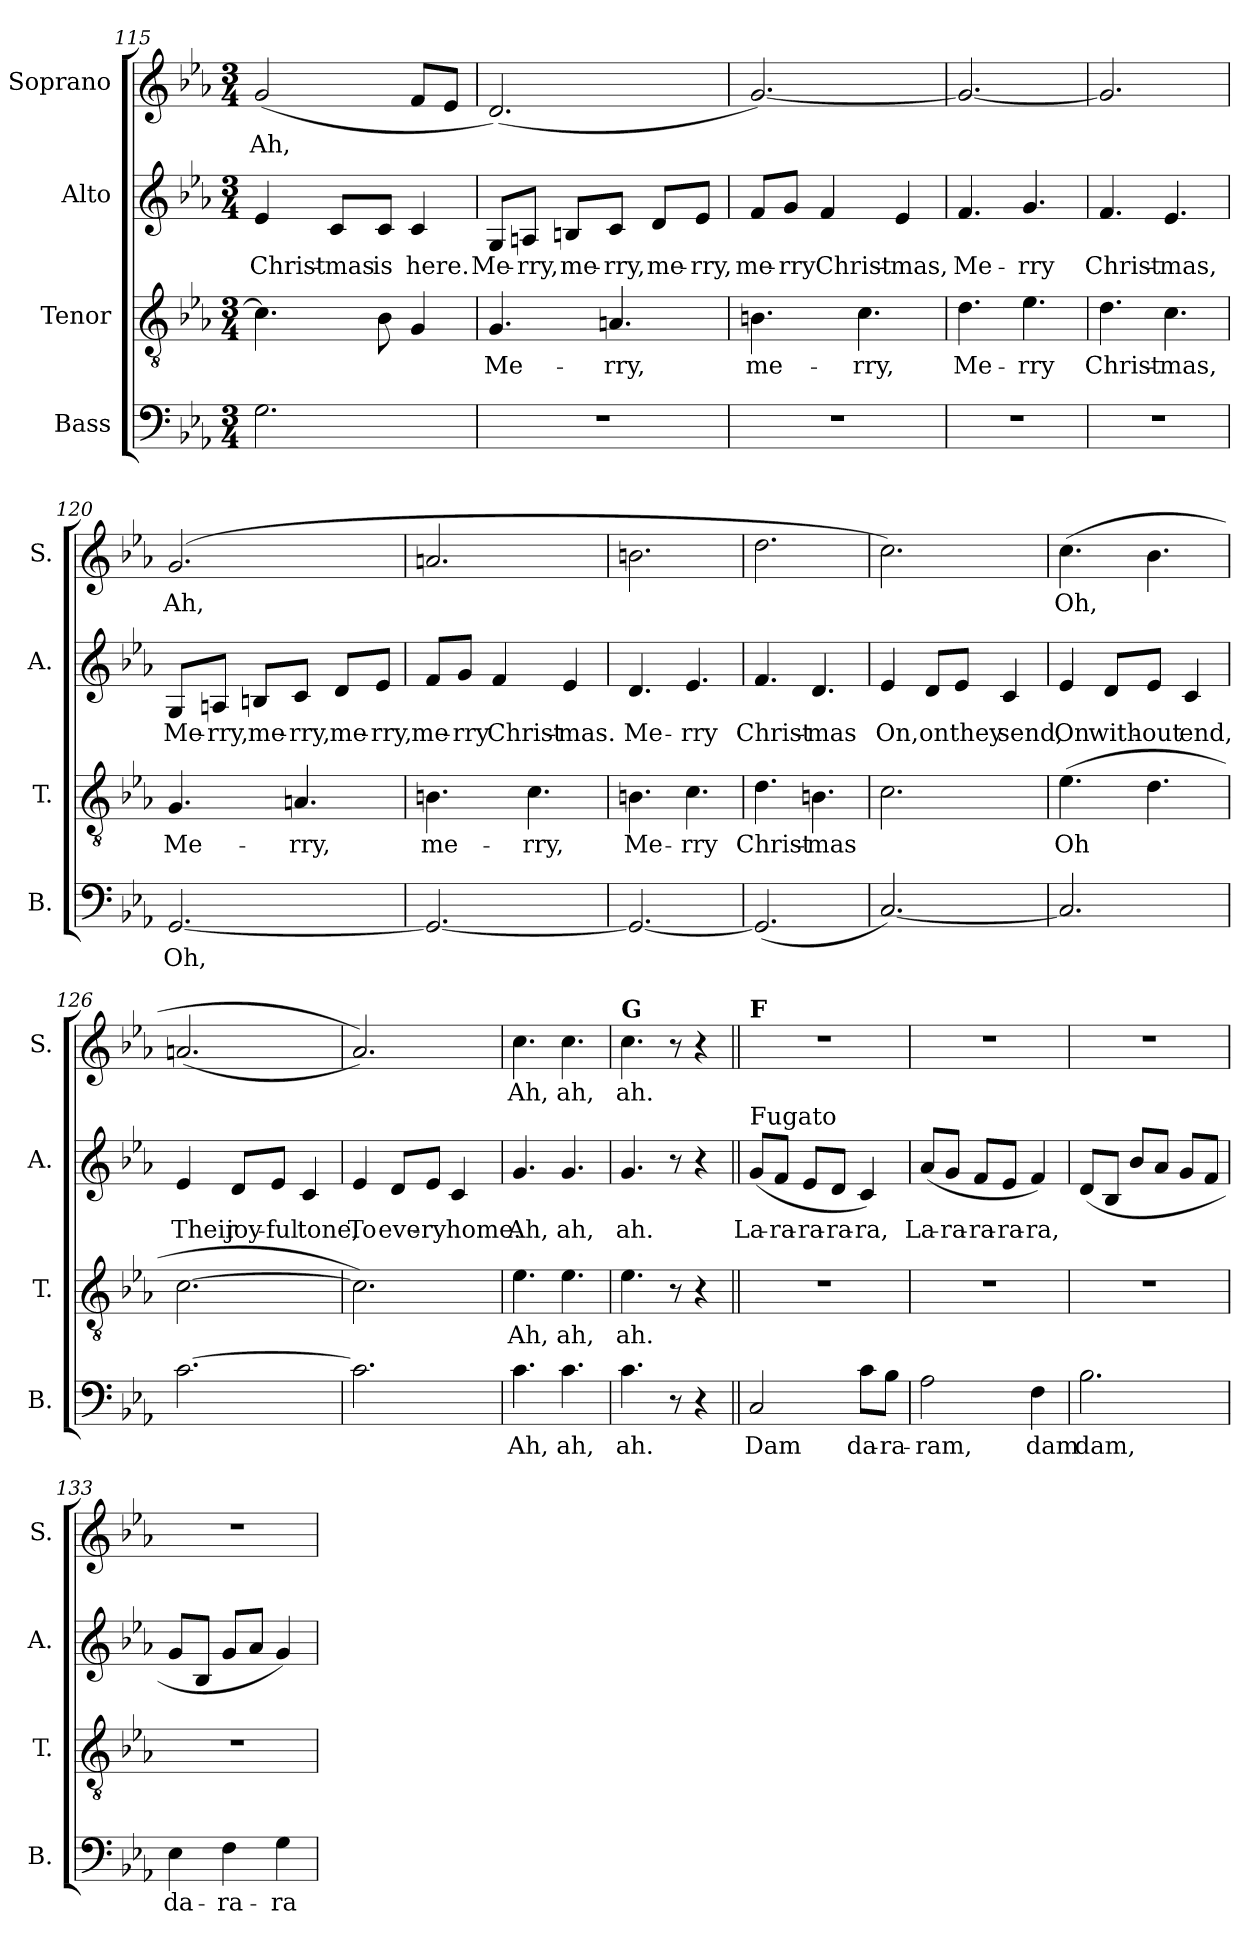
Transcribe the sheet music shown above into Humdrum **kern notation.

**kern	**text	**kern	**text	**kern	**text	**kern	**text
*part4	*part4	*part3	*part3	*part2	*part2	*part1	*part1
*staff4	*staff4	*staff3	*staff3	*staff2	*staff2	*staff1	*staff1
*I"Bass	*	*I"Tenor	*	*I"Alto	*	*I"Soprano	*
*I'B.	*	*I'T.	*	*I'A.	*	*I'S.	*
*clefF4	*	*clefGv2	*	*clefG2	*	*clefG2	*
*k[b-e-a-]	*	*k[b-e-a-]	*	*k[b-e-a-]	*	*k[b-e-a-]	*
*M3/4	*	*M3/4	*	*M3/4	*	*M3/4	*
=115	=115	=115	=115	=115	=115	=115	=115
!	!	!	!	!	!LO:LY:b	!	!LO:LY:b
2.G\	.	4.c\]	.	4e-/	Christ-	(>2g/	Ah,
!	!	!	!	!	!LO:LY:b	!	!
.	.	.	.	8c/L	-mas	.	.
!	!	!	!	!	!LO:LY:b	!	!
.	.	8B-\	.	8c/J	is	.	.
!	!	!	!	!	!LO:LY:b	!	!
.	.	4G/	.	4c/	here.	8f/L	.
.	.	.	.	.	.	8e-/J	.
=116	=116	=116	=116	=116	=116	=116	=116
!	!	!	!LO:LY:b	!	!LO:LY:b	!	!
2.r	.	4.G/	Me-	8G/L	Me-	(<2.d/)	.
!	!	!	!	!	!LO:LY:b	!	!
.	.	.	.	8An/J	-rry,	.	.
!	!	!	!	!	!LO:LY:b	!	!
.	.	.	.	8Bn/L	me-	.	.
!	!	!	!LO:LY:b	!	!LO:LY:b	!	!
.	.	4.An/	-rry,	8c/J	-rry,	.	.
!	!	!	!	!	!LO:LY:b	!	!
.	.	.	.	8d/L	me-	.	.
!	!	!	!	!	!LO:LY:b	!	!
.	.	.	.	8e-/J	-rry,	.	.
=117	=117	=117	=117	=117	=117	=117	=117
!	!	!	!LO:LY:b	!	!LO:LY:b	!	!
2.r	.	4.Bn\	me-	8f/L	me-	[2.g/)	.
!	!	!	!	!	!LO:LY:b	!	!
.	.	.	.	8g/J	-rry	.	.
!	!	!	!	!	!LO:LY:b	!	!
.	.	.	.	4f/	Christ-	.	.
!	!	!	!LO:LY:b	!	!	!	!
.	.	4.c\	-rry,	.	.	.	.
!	!	!	!	!	!LO:LY:b	!	!
.	.	.	.	4e-/	-mas,	.	.
=118	=118	=118	=118	=118	=118	=118	=118
!	!	!	!LO:LY:b	!	!LO:LY:b	!	!
2.r	.	4.d\	Me-	4.f/	Me-	2.g/_	.
!	!	!	!LO:LY:b	!	!LO:LY:b	!	!
.	.	4.e-\	-rry	4.g/	-rry	.	.
=119	=119	=119	=119	=119	=119	=119	=119
!	!	!	!LO:LY:b	!	!LO:LY:b	!	!
2.r	.	4.d\	Christ-	4.f/	Christ-	2.g/]	.
!	!	!	!LO:LY:b	!	!LO:LY:b	!	!
.	.	4.c\	-mas,	4.e-/	-mas,	.	.
!!LO:PB:g=z
=120	=120	=120	=120	=120	=120	=120	=120
!	!LO:LY:b	!	!LO:LY:b	!	!LO:LY:b	!	!LO:LY:b
[2.GG/	Oh,	4.G/	Me-	8G/L	Me-	(>2.g/	Ah,
!	!	!	!	!	!LO:LY:b	!	!
.	.	.	.	8An/J	-rry,	.	.
!	!	!	!	!	!LO:LY:b	!	!
.	.	.	.	8Bn/L	me-	.	.
!	!	!	!LO:LY:b	!	!LO:LY:b	!	!
.	.	4.An/	-rry,	8c/J	-rry,	.	.
!	!	!	!	!	!LO:LY:b	!	!
.	.	.	.	8d/L	me-	.	.
!	!	!	!	!	!LO:LY:b	!	!
.	.	.	.	8e-/J	-rry,	.	.
=121	=121	=121	=121	=121	=121	=121	=121
!	!	!	!LO:LY:b	!	!LO:LY:b	!	!
2.GG/_	.	4.Bn\	me-	8f/L	me-	2.an/	.
!	!	!	!	!	!LO:LY:b	!	!
.	.	.	.	8g/J	-rry	.	.
!	!	!	!	!	!LO:LY:b	!	!
.	.	.	.	4f/	Christ-	.	.
!	!	!	!LO:LY:b	!	!	!	!
.	.	4.c\	-rry,	.	.	.	.
!	!	!	!	!	!LO:LY:b	!	!
.	.	.	.	4e-/	-mas.	.	.
=122	=122	=122	=122	=122	=122	=122	=122
!	!	!	!LO:LY:b	!	!LO:LY:b	!	!
2.GG/_	.	4.Bn\	Me-	4.d/	Me-	2.bn\	.
!	!	!	!LO:LY:b	!	!LO:LY:b	!	!
.	.	4.c\	-rry	4.e-/	-rry	.	.
=123	=123	=123	=123	=123	=123	=123	=123
!	!	!	!LO:LY:b	!	!LO:LY:b	!	!
(<2.GG/]	.	4.d\	Christ-	4.f/	Christ-	2.dd\	.
!	!	!	!LO:LY:b	!	!LO:LY:b	!	!
.	.	4.Bn\	-mas	4.d/	-mas	.	.
=124	=124	=124	=124	=124	=124	=124	=124
!	!	!	!	!	!LO:LY:b	!	!
[2.C/)	.	2.c\	.	4e-/	On,	2.cc\)	.
!	!	!	!	!	!LO:LY:b	!	!
.	.	.	.	8d/L	on	.	.
!	!	!	!	!	!LO:LY:b	!	!
.	.	.	.	8e-/J	they	.	.
!	!	!	!	!	!LO:LY:b	!	!
.	.	.	.	4c/	send,	.	.
=125	=125	=125	=125	=125	=125	=125	=125
!	!	!	!LO:LY:b	!	!LO:LY:b	!	!LO:LY:b
2.C/]	.	(>4.e-\	Oh	4e-/	On	(>4.cc\	Oh,
!	!	!	!	!	!LO:LY:b	!	!
.	.	.	.	8d/L	with-	.	.
!	!	!	!	!	!LO:LY:b	!	!
.	.	4.d\	.	8e-/J	-out	4.b-\	.
!	!	!	!	!	!LO:LY:b	!	!
.	.	.	.	4c/	end,	.	.
!!LO:LB:g=z
=126	=126	=126	=126	=126	=126	=126	=126
!	!	!	!	!	!LO:LY:b	!	!
[2.c\	.	[2.c\	.	4e-/	Their	(<2.an/	.
!	!	!	!	!	!LO:LY:b	!	!
.	.	.	.	8d/L	joy-	.	.
!	!	!	!	!	!LO:LY:b	!	!
.	.	.	.	8e-/J	-ful	.	.
!	!	!	!	!	!LO:LY:b	!	!
.	.	.	.	4c/	tone,	.	.
=127	=127	=127	=127	=127	=127	=127	=127
!	!	!	!	!	!LO:LY:b	!	!
2.c\]	.	2.c\])	.	4e-/	To	2.a-/))	.
!	!	!	!	!	!LO:LY:b	!	!
.	.	.	.	8d/L	eve-	.	.
!	!	!	!	!	!LO:LY:b	!	!
.	.	.	.	8e-/J	-ry	.	.
!	!	!	!	!	!LO:LY:b	!	!
.	.	.	.	4c/	home.	.	.
=128	=128	=128	=128	=128	=128	=128	=128
!	!LO:LY:b	!	!LO:LY:b	!	!LO:LY:b	!	!LO:LY:b
4.c\	Ah,	4.e-\	Ah,	4.g/	Ah,	4.cc\	Ah,
!	!LO:LY:b	!	!LO:LY:b	!	!LO:LY:b	!	!LO:LY:b
4.c\	ah,	4.e-\	ah,	4.g/	ah,	4.cc\	ah,
=129	=129	=129	=129	=129	=129	=129	=129
!	!	!	!	!	!	!LO:TX:a:B:t=G	!
!	!LO:LY:b	!	!LO:LY:b	!	!LO:LY:b	!	!LO:LY:b
4.c\	ah.	4.e-\	ah.	4.g/	ah.	4.cc\	ah.
8r	.	8r	.	8r	.	8r	.
4r	.	4r	.	4r	.	4r	.
=130||	=130||	=130||	=130||	=130||	=130||	=130||	=130||
!	!	!	!	!	!	!LO:TX:a:B:t=F	!
!	!	!	!	!LO:TX:a:t=Fugato	!	!	!
!	!LO:LY:b	!	!	!	!LO:LY:b	!	!
2C/	Dam	2.r	.	(>8g/L	La-	2.r	.
!	!	!	!	!	!LO:LY:b	!	!
.	.	.	.	8f/J	-ra-	.	.
!	!	!	!	!	!LO:LY:b	!	!
.	.	.	.	8e-/L	-ra-	.	.
!	!	!	!	!	!LO:LY:b	!	!
.	.	.	.	8d/J	-ra-	.	.
!	!LO:LY:b	!	!	!	!LO:LY:b	!	!
8c\L	da-	.	.	4c/)	-ra,	.	.
!	!LO:LY:b	!	!	!	!	!	!
8B-\J	-ra-	.	.	.	.	.	.
=131	=131	=131	=131	=131	=131	=131	=131
!	!LO:LY:b	!	!	!	!LO:LY:b	!	!
2A-\	-ram,	2.r	.	(>8a-/L	La-	2.r	.
!	!	!	!	!	!LO:LY:b	!	!
.	.	.	.	8g/J	-ra-	.	.
!	!	!	!	!	!LO:LY:b	!	!
.	.	.	.	8f/L	-ra-	.	.
!	!	!	!	!	!LO:LY:b	!	!
.	.	.	.	8e-/J	-ra-	.	.
!	!LO:LY:b	!	!	!	!LO:LY:b	!	!
4F\	dam	.	.	4f/)	-ra,	.	.
=132	=132	=132	=132	=132	=132	=132	=132
!	!LO:LY:b	!	!	!	!	!	!
2.B-\	dam,	2.r	.	(>8d/L	.	2.r	.
.	.	.	.	8B-/J	.	.	.
.	.	.	.	8b-/L	.	.	.
.	.	.	.	8a-/J	.	.	.
.	.	.	.	8g/L	.	.	.
.	.	.	.	8f/J	.	.	.
!!LO:LB:g=z
=133	=133	=133	=133	=133	=133	=133	=133
!	!LO:LY:b	!	!	!	!	!	!
4E-\	da-	2.r	.	8g/L	.	2.r	.
.	.	.	.	8B-/J	.	.	.
!	!LO:LY:b	!	!	!	!	!	!
4F\	-ra-	.	.	8g/L	.	.	.
.	.	.	.	8a-/J	.	.	.
!	!LO:LY:b	!	!	!	!	!	!
4G\	-ra	.	.	4g/)	.	.	.
=	=	=	=	=	=	=	=
*-	*-	*-	*-	*-	*-	*-	*-
